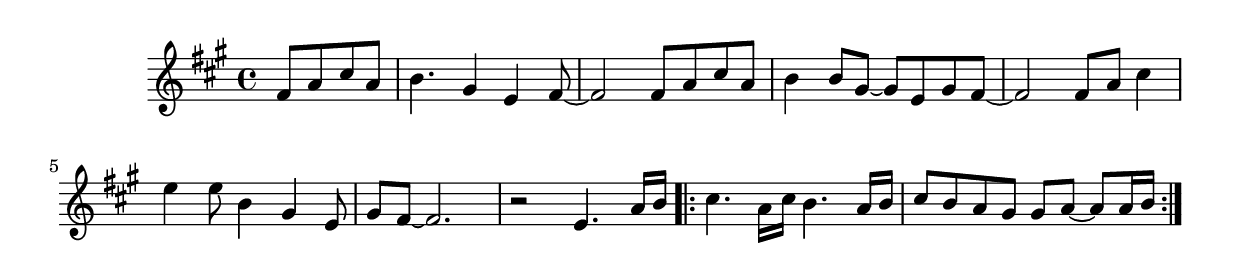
%%%%%%%%%%%%%%%%% PIANO RIGHT HAND %%%%%%%%%%%%%%%%%
\new Staff = "right"
{
    \clef treble
    \key a \major
    \override Staff.TimeSignature #'style = #'()
    \time 4/4

    \partial 8*4 fis'8 a' cis'' a'
    b'4. gis'4 e' fis'8~
    fis'2 fis'8 a' cis'' a'
    b'4 b'8 gis'~ gis' e' gis' fis'~
    fis'2 fis'8 a' cis''4
    e''4 e''8 b'4 gis'4 e'8
    gis' fis'~ fis'2.
    r2 e'4. a'16 b'
    \repeat volta 2
    {
        cis''4. a'16 cis'' b'4. a'16 b'
        cis''8 b' a' gis' gis' a'~ a' a'16 b'
    }
}
